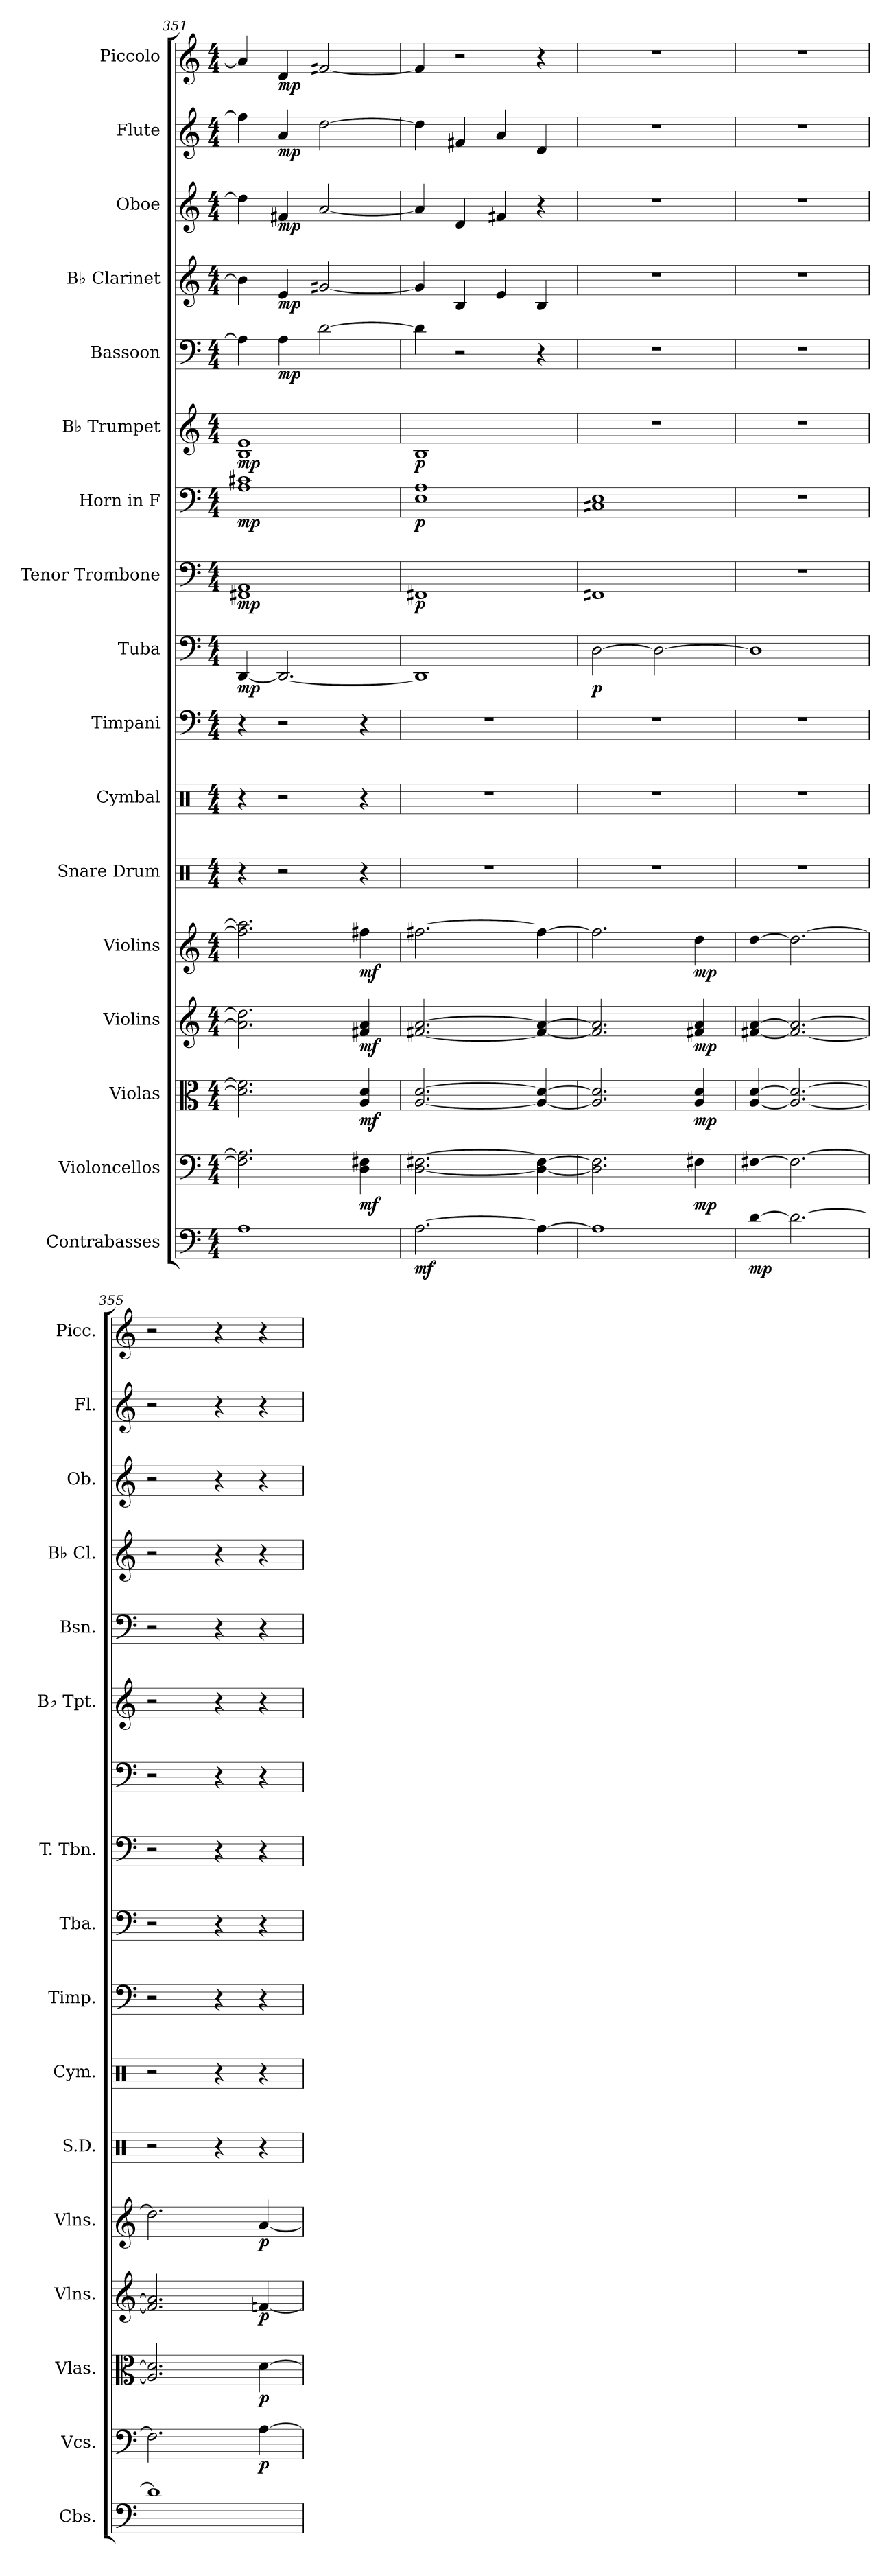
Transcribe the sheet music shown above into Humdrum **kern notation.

**kern	**dynam	**kern	**dynam	**kern	**dynam	**kern	**dynam	**kern	**dynam	**kern	**kern	**kern	**kern	**dynam	**kern	**dynam	**kern	**dynam	**kern	**dynam	**kern	**dynam	**kern	**dynam	**kern	**dynam	**kern	**dynam	**kern	**dynam
*part17	*part17	*part16	*part16	*part15	*part15	*part14	*part14	*part13	*part13	*part12	*part11	*part10	*part9	*part9	*part8	*part8	*part7	*part7	*part6	*part6	*part5	*part5	*part4	*part4	*part3	*part3	*part2	*part2	*part1	*part1
*staff17	*staff17	*staff16	*staff16	*staff15	*staff15	*staff14	*staff14	*staff13	*staff13	*staff12	*staff11	*staff10	*staff9	*staff9	*staff8	*staff8	*staff7	*staff7	*staff6	*staff6	*staff5	*staff5	*staff4	*staff4	*staff3	*staff3	*staff2	*staff2	*staff1	*staff1
*I"Contrabasses	*	*I"Violoncellos	*	*I"Violas	*	*I"Violins	*	*I"Violins	*	*I"Snare Drum	*I"Cymbal	*I"Timpani	*I"Tuba	*	*I"Tenor Trombone	*	*I"Horn in F	*	*I"B♭ Trumpet	*	*I"Bassoon	*	*I"B♭ Clarinet	*	*I"Oboe	*	*I"Flute	*	*I"Piccolo	*
*I'Cbs.	*	*I'Vcs.	*	*I'Vlas.	*	*I'Vlns.	*	*I'Vlns.	*	*I'S.D.	*I'Cym.	*I'Timp.	*I'Tba.	*	*I'T. Tbn.	*	*	*	*I'B♭ Tpt.	*	*I'Bsn.	*	*I'B♭ Cl.	*	*I'Ob.	*	*I'Fl.	*	*I'Picc.	*
*clefF4	*	*clefF4	*	*clefC3	*	*clefG2	*	*clefG2	*	*clefX	*clefX	*clefF4	*clefF4	*	*clefF4	*	*clefF4	*	*clefG2	*	*clefF4	*	*clefG2	*	*clefG2	*	*clefG2	*	*clefG2	*
*ITrd7c12	*	*	*	*	*	*	*	*	*	*	*	*	*	*	*	*	*ITrd4c7	*	*ITrd1c2	*	*	*	*ITrd1c2	*	*	*	*	*	*ITrd-7c-12	*
*k[]	*	*k[]	*	*k[]	*	*k[]	*	*k[]	*	*k[]	*k[]	*k[]	*k[]	*	*k[]	*	*k[b-]	*	*k[b-e-]	*	*k[]	*	*k[b-e-]	*	*k[]	*	*k[]	*	*k[]	*
*M4/4	*	*M4/4	*	*M4/4	*	*M4/4	*	*M4/4	*	*M4/4	*M4/4	*M4/4	*M4/4	*	*M4/4	*	*M4/4	*	*M4/4	*	*M4/4	*	*M4/4	*	*M4/4	*	*M4/4	*	*M4/4	*
=351	=351	=351	=351	=351	=351	=351	=351	=351	=351	=351	=351	=351	=351	=351	=351	=351	=351	=351	=351	=351	=351	=351	=351	=351	=351	=351	=351	=351	=351	=351
!	!	!	!	!	!	!	!	!	!	!	!	!	!	!LO:DY:b	!	!LO:DY:b	!	!LO:DY:b	!	!LO:DY:b	!	!	!	!	!	!	!	!	!	!
1AA	.	2.F#\] 2.A\]	.	2.d\] 2.f#\]	.	2.a\] 2.dd\]	.	2.ff#\] 2.aa\]	.	4r	4r	4r	[4DD/	mp	1FF#X 1AA	mp	1D 1F#X	mp	1A 1d	mp	4A\]	.	4a\]	.	4dd\]	.	4ff#\]	.	4aa/]	.
!	!	!	!	!	!	!	!	!	!	!	!	!	!	!	!	!	!	!	!	!	!	!LO:DY:b	!	!LO:DY:b	!	!LO:DY:b	!	!LO:DY:b	!	!LO:DY:b
.	.	.	.	.	.	.	.	.	.	2r	2r	2r	2.DD/_	.	.	.	.	.	.	.	4A\	mp	4d/	mp	4f#X/	mp	4a/	mp	4dd/	mp
.	.	.	.	.	.	.	.	.	.	.	.	.	.	.	.	.	.	.	.	.	[2d\	.	[2f#X/	.	[2a/	.	[2dd\	.	[2ff#X/	.
!	!	!	!LO:DY:b	!	!LO:DY:b	!	!LO:DY:b	!	!LO:DY:b	!	!	!	!	!	!	!	!	!	!	!	!	!	!	!	!	!	!	!	!	!
.	.	4D\ 4F#X\	mf	4A/ 4d/	mf	4f#X/ 4a/	mf	4ff#X\	mf	4r	4r	4r	.	.	.	.	.	.	.	.	.	.	.	.	.	.	.	.	.	.
!!LO:PB:g=z
=352	=352	=352	=352	=352	=352	=352	=352	=352	=352	=352	=352	=352	=352	=352	=352	=352	=352	=352	=352	=352	=352	=352	=352	=352	=352	=352	=352	=352	=352	=352
!	!LO:DY:b	!	!	!	!	!	!	!	!	!	!	!	!	!	!	!LO:DY:b	!	!LO:DY:b	!	!LO:DY:b	!	!	!	!	!	!	!	!	!	!
[2.AA\	mf	[2.D\ [2.F#X\	.	[2.A/ [2.d/	.	[2.f#X/ [2.a/	.	[2.ff#X\	.	1r	1r	1r	1DD]	.	1FF#X	p	1AA 1D	p	1A	p	4d\]	.	4f#/]	.	4a/]	.	4dd\]	.	4ff#/]	.
.	.	.	.	.	.	.	.	.	.	.	.	.	.	.	.	.	.	.	.	.	2r	.	4A/	.	4d/	.	4f#X/	.	2r	.
.	.	.	.	.	.	.	.	.	.	.	.	.	.	.	.	.	.	.	.	.	.	.	4d/	.	4f#X/	.	4a/	.	.	.
4AA\_	.	4D\_ 4F#\_	.	4A/_ 4d/_	.	4f#/_ 4a/_	.	4ff#\_	.	.	.	.	.	.	.	.	.	.	.	.	4r	.	4A/	.	4r	.	4d/	.	4r	.
=353	=353	=353	=353	=353	=353	=353	=353	=353	=353	=353	=353	=353	=353	=353	=353	=353	=353	=353	=353	=353	=353	=353	=353	=353	=353	=353	=353	=353	=353	=353
!	!	!	!	!	!	!	!	!	!	!	!	!	!	!LO:DY:b	!	!	!	!	!	!	!	!	!	!	!	!	!	!	!	!
1AA]	.	2.D\] 2.F#\]	.	2.A/] 2.d/]	.	2.f#/] 2.a/]	.	2.ff#\]	.	1r	1r	1r	[2D\	p	1FF#X	.	1FF#X 1AA	.	1r	.	1r	.	1r	.	1r	.	1r	.	1r	.
.	.	.	.	.	.	.	.	.	.	.	.	.	2D\_	.	.	.	.	.	.	.	.	.	.	.	.	.	.	.	.	.
!	!	!	!LO:DY:b	!	!LO:DY:b	!	!LO:DY:b	!	!LO:DY:b	!	!	!	!	!	!	!	!	!	!	!	!	!	!	!	!	!	!	!	!	!
.	.	4F#X\	mp	4A/ 4d/	mp	4f#X/ 4a/	mp	4dd\	mp	.	.	.	.	.	.	.	.	.	.	.	.	.	.	.	.	.	.	.	.	.
=354	=354	=354	=354	=354	=354	=354	=354	=354	=354	=354	=354	=354	=354	=354	=354	=354	=354	=354	=354	=354	=354	=354	=354	=354	=354	=354	=354	=354	=354	=354
!	!LO:DY:b	!	!	!	!	!	!	!	!	!	!	!	!	!	!	!	!	!	!	!	!	!	!	!	!	!	!	!	!	!
[4D\	mp	[4F#X\	.	[4A/ [4d/	.	[4f#X/ [4a/	.	[4dd\	.	1r	1r	1r	1D]	.	1r	.	1r	.	1r	.	1r	.	1r	.	1r	.	1r	.	1r	.
2.D\_	.	2.F#\_	.	2.A/_ 2.d/_	.	2.f#/_ 2.a/_	.	2.dd\_	.	.	.	.	.	.	.	.	.	.	.	.	.	.	.	.	.	.	.	.	.	.
=355	=355	=355	=355	=355	=355	=355	=355	=355	=355	=355	=355	=355	=355	=355	=355	=355	=355	=355	=355	=355	=355	=355	=355	=355	=355	=355	=355	=355	=355	=355
1D]	.	2.F#\]	.	2.A/] 2.d/]	.	2.f#/] 2.a/]	.	2.dd\]	.	2r	2r	2r	2r	.	2r	.	2r	.	2r	.	2r	.	2r	.	2r	.	2r	.	2r	.
.	.	.	.	.	.	.	.	.	.	4r	4r	4r	4r	.	4r	.	4r	.	4r	.	4r	.	4r	.	4r	.	4r	.	4r	.
!	!	!	!LO:DY:b	!	!LO:DY:b	!	!LO:DY:b	!	!LO:DY:b	!	!	!	!	!	!	!	!	!	!	!	!	!	!	!	!	!	!	!	!	!
.	.	[4A\	p	[4d\	p	[4fn/	p	[4a/	p	4r	4r	4r	4r	.	4r	.	4r	.	4r	.	4r	.	4r	.	4r	.	4r	.	4r	.
=	=	=	=	=	=	=	=	=	=	=	=	=	=	=	=	=	=	=	=	=	=	=	=	=	=	=	=	=	=	=
*-	*-	*-	*-	*-	*-	*-	*-	*-	*-	*-	*-	*-	*-	*-	*-	*-	*-	*-	*-	*-	*-	*-	*-	*-	*-	*-	*-	*-	*-	*-
